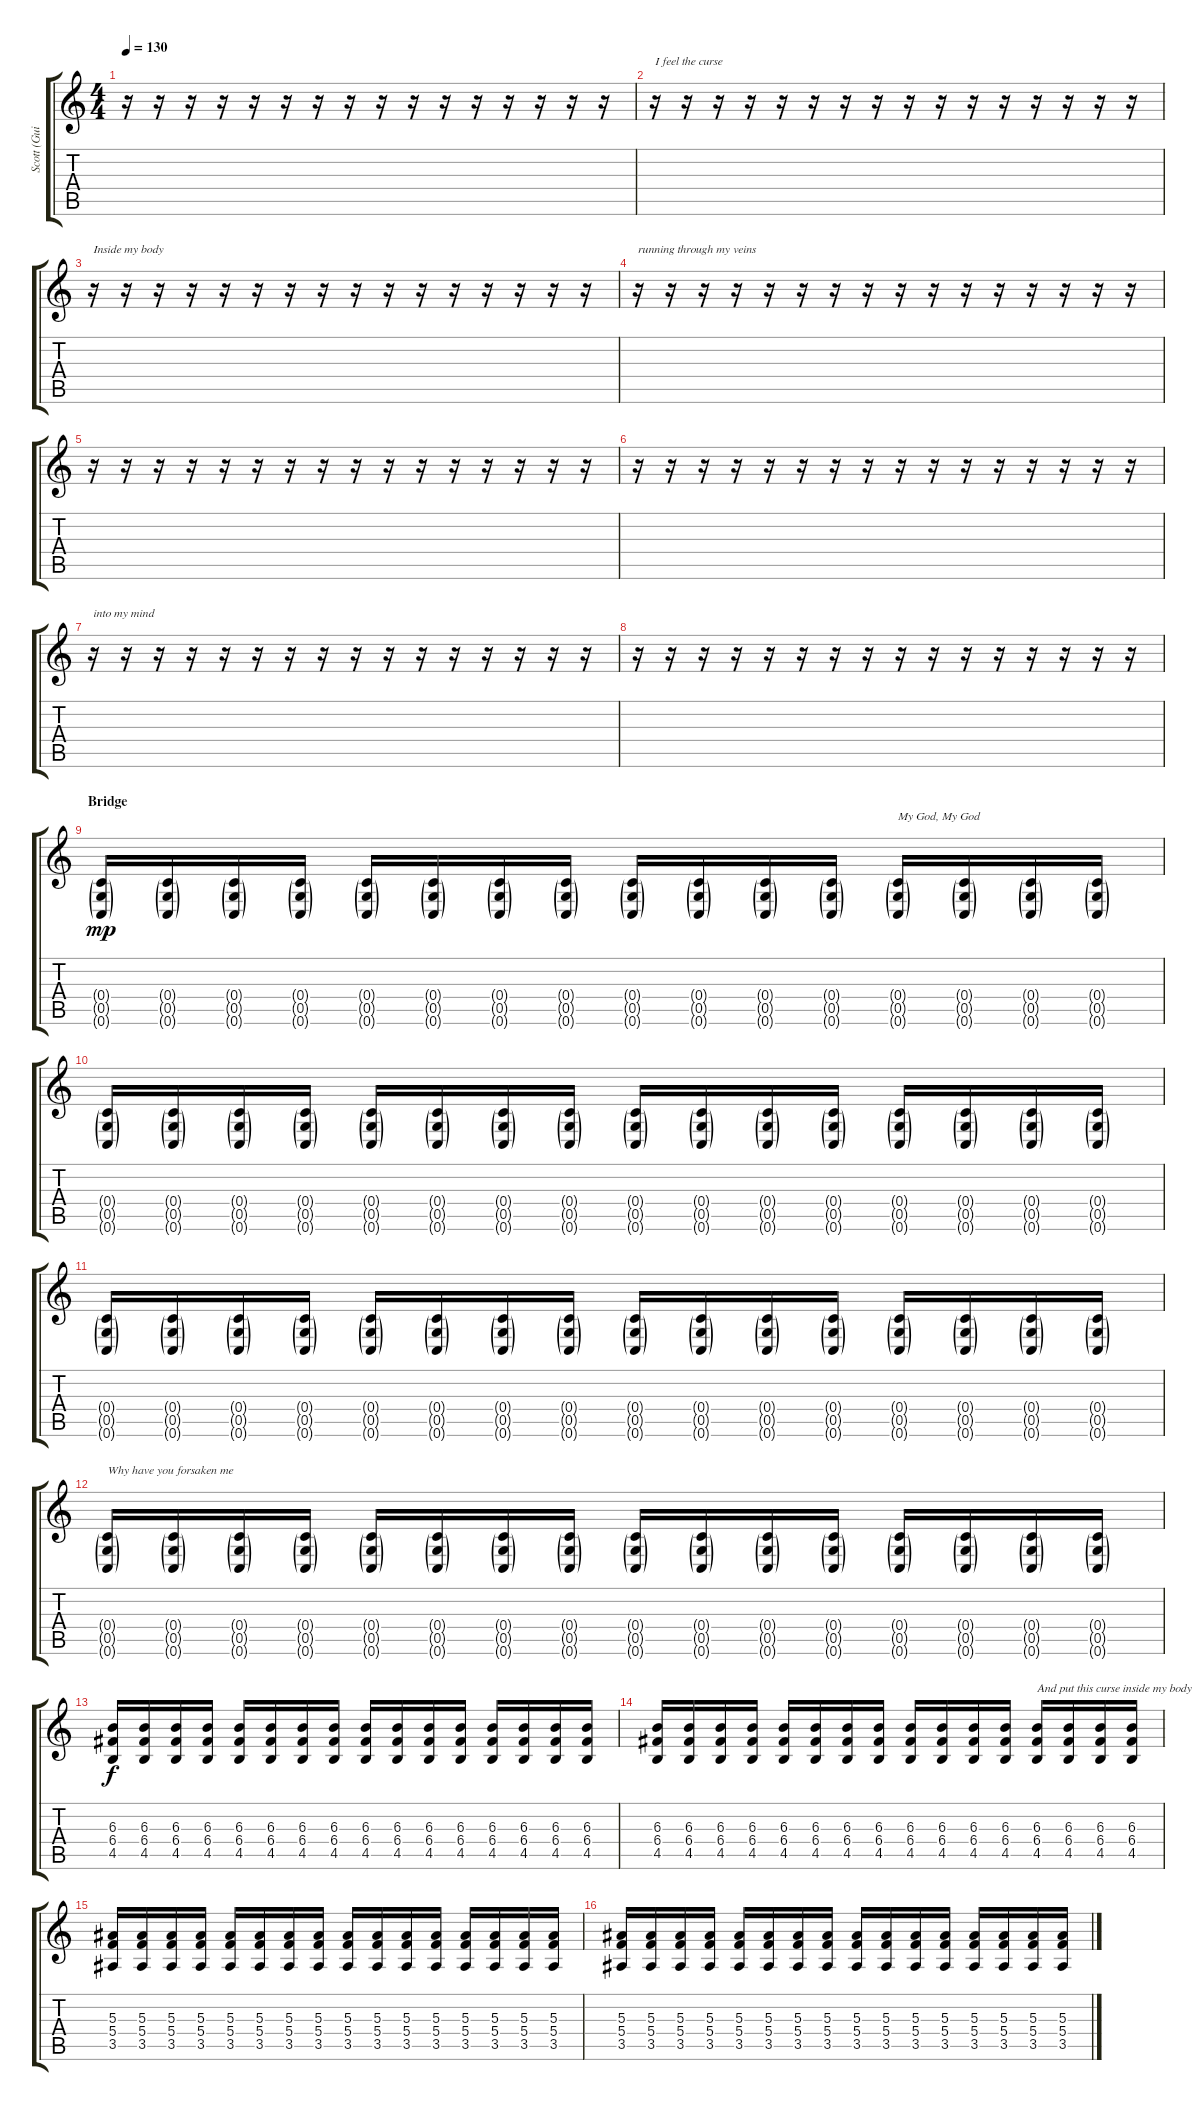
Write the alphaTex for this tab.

\track ("Scott (Guitar 1)" "Scott (Gui") {instrument overdrivenguitar}
\staff {score tabs}
\tuning (D4 A3 F3 C3 G2 C2) {hide}
\ts (4 4)
\tempo 130
\clef g2
\ks c
r.16{dy f} r.16 r.16 r.16 r.16 r.16 r.16 r.16 r.16 r.16 r.16 r.16 r.16 r.16 r.16 r.16 |
r.16{txt "I feel the curse"} r.16 r.16 r.16 r.16 r.16 r.16 r.16 r.16 r.16 r.16 r.16 r.16 r.16 r.16 r.16 |
r.16{txt "Inside my body"} r.16 r.16 r.16 r.16 r.16 r.16 r.16 r.16 r.16 r.16 r.16 r.16 r.16 r.16 r.16 |
r.16{txt "running through my veins"} r.16 r.16 r.16 r.16 r.16 r.16 r.16 r.16 r.16 r.16 r.16 r.16 r.16 r.16 r.16 |
r.16 r.16 r.16 r.16 r.16 r.16 r.16 r.16 r.16 r.16 r.16 r.16 r.16 r.16 r.16 r.16 |
r.16 r.16 r.16 r.16 r.16 r.16 r.16 r.16 r.16 r.16 r.16 r.16 r.16 r.16 r.16 r.16 |
r.16{txt "into my mind"} r.16 r.16 r.16 r.16 r.16 r.16 r.16 r.16 r.16 r.16 r.16 r.16 r.16 r.16 r.16 |
r.16 r.16 r.16 r.16 r.16 r.16 r.16 r.16 r.16 r.16 r.16 r.16 r.16 r.16 r.16 r.16 |
\section ("" "Bridge")
(0.4{g} 0.5{g} 0.6{g}).16{dy mp} (0.4{g} 0.5{g} 0.6{g}).16 (0.4{g} 0.5{g} 0.6{g}).16 (0.4{g} 0.5{g} 0.6{g}).16 (0.4{g} 0.5{g} 0.6{g}).16 (0.4{g} 0.5{g} 0.6{g}).16 (0.4{g} 0.5{g} 0.6{g}).16 (0.4{g} 0.5{g} 0.6{g}).16 (0.4{g} 0.5{g} 0.6{g}).16 (0.4{g} 0.5{g} 0.6{g}).16 (0.4{g} 0.5{g} 0.6{g}).16 (0.4{g} 0.5{g} 0.6{g}).16 (0.4{g} 0.5{g} 0.6{g}).16{txt "My God, My God"} (0.4{g} 0.5{g} 0.6{g}).16 (0.4{g} 0.5{g} 0.6{g}).16 (0.4{g} 0.5{g} 0.6{g}).16 |
(0.4{g} 0.5{g} 0.6{g}).16 (0.4{g} 0.5{g} 0.6{g}).16 (0.4{g} 0.5{g} 0.6{g}).16 (0.4{g} 0.5{g} 0.6{g}).16 (0.4{g} 0.5{g} 0.6{g}).16 (0.4{g} 0.5{g} 0.6{g}).16 (0.4{g} 0.5{g} 0.6{g}).16 (0.4{g} 0.5{g} 0.6{g}).16 (0.4{g} 0.5{g} 0.6{g}).16 (0.4{g} 0.5{g} 0.6{g}).16 (0.4{g} 0.5{g} 0.6{g}).16 (0.4{g} 0.5{g} 0.6{g}).16 (0.4{g} 0.5{g} 0.6{g}).16 (0.4{g} 0.5{g} 0.6{g}).16 (0.4{g} 0.5{g} 0.6{g}).16 (0.4{g} 0.5{g} 0.6{g}).16 |
(0.4{g} 0.5{g} 0.6{g}).16 (0.4{g} 0.5{g} 0.6{g}).16 (0.4{g} 0.5{g} 0.6{g}).16 (0.4{g} 0.5{g} 0.6{g}).16 (0.4{g} 0.5{g} 0.6{g}).16 (0.4{g} 0.5{g} 0.6{g}).16 (0.4{g} 0.5{g} 0.6{g}).16 (0.4{g} 0.5{g} 0.6{g}).16 (0.4{g} 0.5{g} 0.6{g}).16 (0.4{g} 0.5{g} 0.6{g}).16 (0.4{g} 0.5{g} 0.6{g}).16 (0.4{g} 0.5{g} 0.6{g}).16 (0.4{g} 0.5{g} 0.6{g}).16 (0.4{g} 0.5{g} 0.6{g}).16 (0.4{g} 0.5{g} 0.6{g}).16 (0.4{g} 0.5{g} 0.6{g}).16 |
(0.4{g} 0.5{g} 0.6{g}).16{txt "Why have you forsaken me"} (0.4{g} 0.5{g} 0.6{g}).16 (0.4{g} 0.5{g} 0.6{g}).16 (0.4{g} 0.5{g} 0.6{g}).16 (0.4{g} 0.5{g} 0.6{g}).16 (0.4{g} 0.5{g} 0.6{g}).16 (0.4{g} 0.5{g} 0.6{g}).16 (0.4{g} 0.5{g} 0.6{g}).16 (0.4{g} 0.5{g} 0.6{g}).16 (0.4{g} 0.5{g} 0.6{g}).16 (0.4{g} 0.5{g} 0.6{g}).16 (0.4{g} 0.5{g} 0.6{g}).16 (0.4{g} 0.5{g} 0.6{g}).16 (0.4{g} 0.5{g} 0.6{g}).16 (0.4{g} 0.5{g} 0.6{g}).16 (0.4{g} 0.5{g} 0.6{g}).16 |
(6.3 6.4 4.5).16{dy f} (6.3 6.4 4.5).16 (6.3 6.4 4.5).16 (6.3 6.4 4.5).16 (6.3 6.4 4.5).16 (6.3 6.4 4.5).16 (6.3 6.4 4.5).16 (6.3 6.4 4.5).16 (6.3 6.4 4.5).16 (6.3 6.4 4.5).16 (6.3 6.4 4.5).16 (6.3 6.4 4.5).16 (6.3 6.4 4.5).16 (6.3 6.4 4.5).16 (6.3 6.4 4.5).16 (6.3 6.4 4.5).16 |
(6.3 6.4 4.5).16 (6.3 6.4 4.5).16 (6.3 6.4 4.5).16 (6.3 6.4 4.5).16 (6.3 6.4 4.5).16 (6.3 6.4 4.5).16 (6.3 6.4 4.5).16 (6.3 6.4 4.5).16 (6.3 6.4 4.5).16 (6.3 6.4 4.5).16 (6.3 6.4 4.5).16 (6.3 6.4 4.5).16 (6.3 6.4 4.5).16{txt "And put this curse inside my body"} (6.3 6.4 4.5).16 (6.3 6.4 4.5).16 (6.3 6.4 4.5).16 |
(5.3 5.4 3.5).16 (5.3 5.4 3.5).16 (5.3 5.4 3.5).16 (5.3 5.4 3.5).16 (5.3 5.4 3.5).16 (5.3 5.4 3.5).16 (5.3 5.4 3.5).16 (5.3 5.4 3.5).16 (5.3 5.4 3.5).16 (5.3 5.4 3.5).16 (5.3 5.4 3.5).16 (5.3 5.4 3.5).16 (5.3 5.4 3.5).16 (5.3 5.4 3.5).16 (5.3 5.4 3.5).16 (5.3 5.4 3.5).16 |
(5.3 5.4 3.5).16 (5.3 5.4 3.5).16 (5.3 5.4 3.5).16 (5.3 5.4 3.5).16 (5.3 5.4 3.5).16 (5.3 5.4 3.5).16 (5.3 5.4 3.5).16 (5.3 5.4 3.5).16 (5.3 5.4 3.5).16 (5.3 5.4 3.5).16 (5.3 5.4 3.5).16 (5.3 5.4 3.5).16 (5.3 5.4 3.5).16 (5.3 5.4 3.5).16 (5.3 5.4 3.5).16 (5.3 5.4 3.5).16
